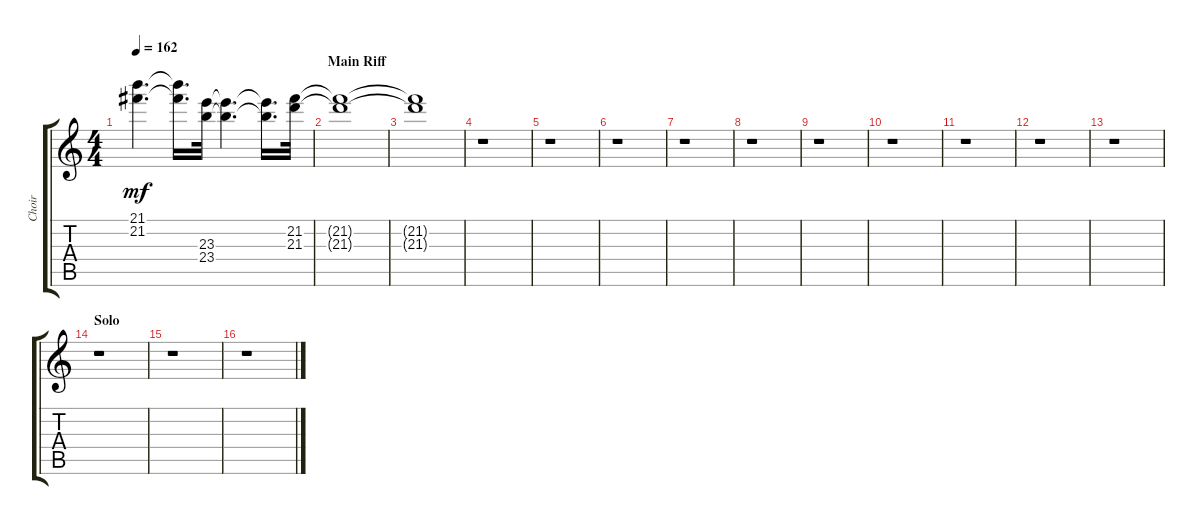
\track ("Choir" "Choir") {instrument electricguitarclean}
\staff {score tabs}
\tuning (D4 A3 F3 C3 G2 C2) {hide}
\ts (4 4)
\tempo 162
\clef g2
\ks aminor
(21.1{t} 21.2{t}).4{d dy mf} (21.1{t} 21.2{t}).16{d} (23.3 23.4).32 (23.3{t} 23.4{t}).4{d} (23.3{t} 23.4{t}).16{d} (21.2 21.3).32 |
\section ("" "Main Riff")
(21.2{t} 21.3{t}).1 |
(21.2{t} 21.3{t}).1 |
r.1 |
r.1 |
r.1 |
r.1 |
r.1 |
r.1 |
r.1 |
r.1 |
r.1 |
r.1 |
\section ("" "Solo")
r.1 |
r.1 |
r.1
